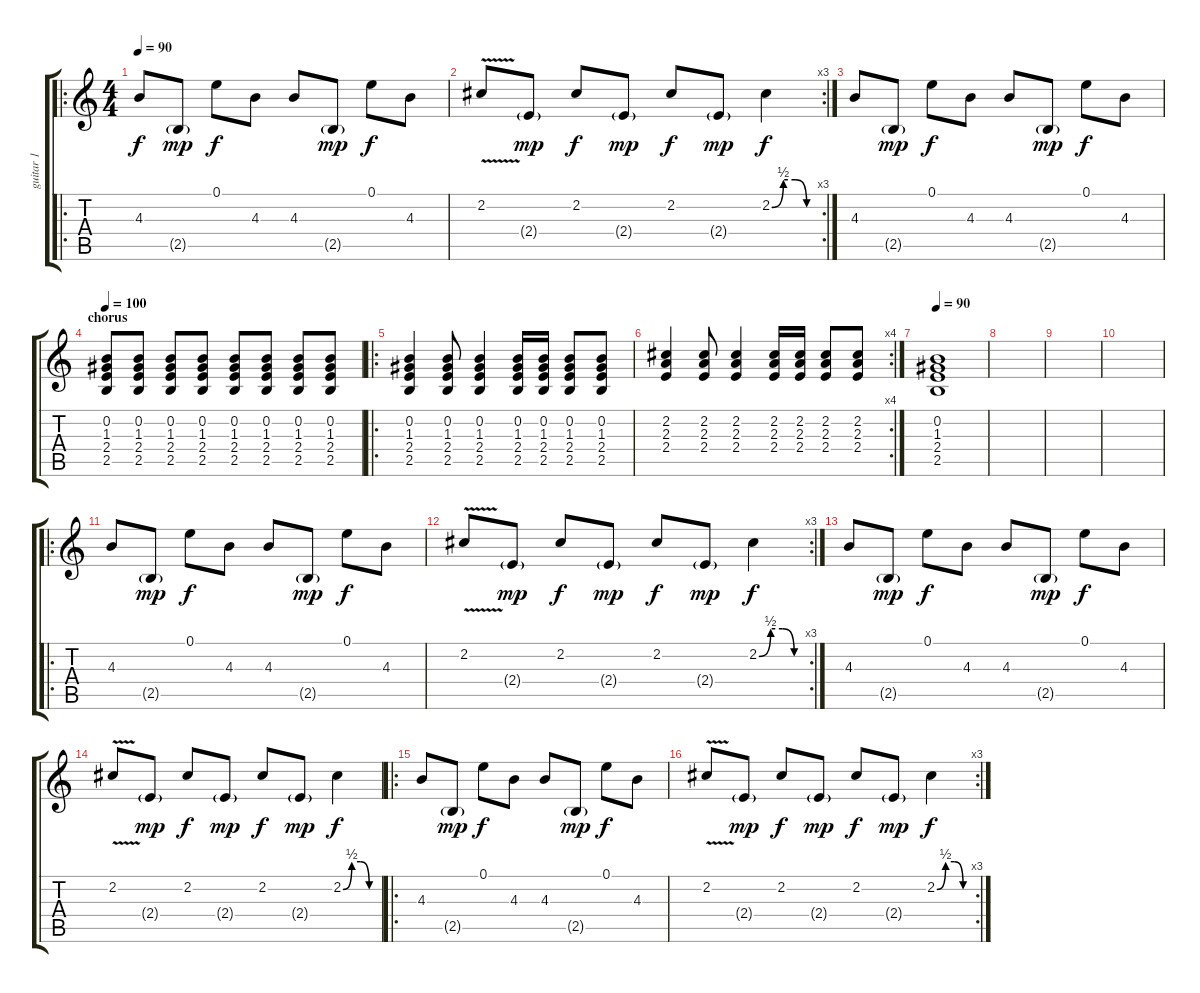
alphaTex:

\track ("guitar 1" "guitar 1") {instrument acousticguitarnylon}
\staff {score tabs}
\tuning (E4 B3 G3 D3 A2 E2) {hide}
\ro
\ts (4 4)
\tempo 90
\clef g2
\ks c
4.3.8{dy f} 2.5{g}.8{dy mp} 0.1.8{dy f} 4.3.8 4.3.8 2.5{g}.8{dy mp} 0.1.8{dy f} 4.3.8 |
\rc 3
2.2{v}.8 2.4{g}.8{dy mp} 2.2.8{dy f} 2.4{g}.8{dy mp} 2.2.8{dy f} 2.4{g}.8{dy mp} 2.2{be (custom 0 0 15 2 30 2 45 0 60 0)}.4{dy f} |
4.3.8 2.5{g}.8{dy mp} 0.1.8{dy f} 4.3.8 4.3.8 2.5{g}.8{dy mp} 0.1.8{dy f} 4.3.8 |
\section ("" "chorus")
\tempo 100
(0.2 1.3 2.4 2.5).8 (0.2 1.3 2.4 2.5).8 (0.2 1.3 2.4 2.5).8 (0.2 1.3 2.4 2.5).8 (0.2 1.3 2.4 2.5).8 (0.2 1.3 2.4 2.5).8 (0.2 1.3 2.4 2.5).8 (0.2 1.3 2.4 2.5).8 |
\ro
(0.2 1.3 2.4 2.5).4 (0.2 1.3 2.4 2.5).8 (0.2 1.3 2.4 2.5).4 (0.2 1.3 2.4 2.5).16 (0.2 1.3 2.4 2.5).16 (0.2 1.3 2.4 2.5).8 (0.2 1.3 2.4 2.5).8 |
\rc 4
(2.2 2.3 2.4).4 (2.2 2.3 2.4).8 (2.2 2.3 2.4).4 (2.2 2.3 2.4).16 (2.2 2.3 2.4).16 (2.2 2.3 2.4).8 (2.2 2.3 2.4).8 |
\tempo 90
(0.2 1.3 2.4 2.5).1 |
|
|
|
\ro
4.3.8 2.5{g}.8{dy mp} 0.1.8{dy f} 4.3.8 4.3.8 2.5{g}.8{dy mp} 0.1.8{dy f} 4.3.8 |
\rc 3
2.2{v}.8 2.4{g}.8{dy mp} 2.2.8{dy f} 2.4{g}.8{dy mp} 2.2.8{dy f} 2.4{g}.8{dy mp} 2.2{be (custom 0 0 15 2 30 2 45 0 60 0)}.4{dy f} |
4.3.8 2.5{g}.8{dy mp} 0.1.8{dy f} 4.3.8 4.3.8 2.5{g}.8{dy mp} 0.1.8{dy f} 4.3.8 |
2.2{v}.8 2.4{g}.8{dy mp} 2.2.8{dy f} 2.4{g}.8{dy mp} 2.2.8{dy f} 2.4{g}.8{dy mp} 2.2{be (custom 0 0 15 2 30 2 45 0 60 0)}.4{dy f} |
\ro
4.3.8 2.5{g}.8{dy mp} 0.1.8{dy f} 4.3.8 4.3.8 2.5{g}.8{dy mp} 0.1.8{dy f} 4.3.8 |
\rc 3
2.2{v}.8 2.4{g}.8{dy mp} 2.2.8{dy f} 2.4{g}.8{dy mp} 2.2.8{dy f} 2.4{g}.8{dy mp} 2.2{be (custom 0 0 15 2 30 2 45 0 60 0)}.4{dy f}
